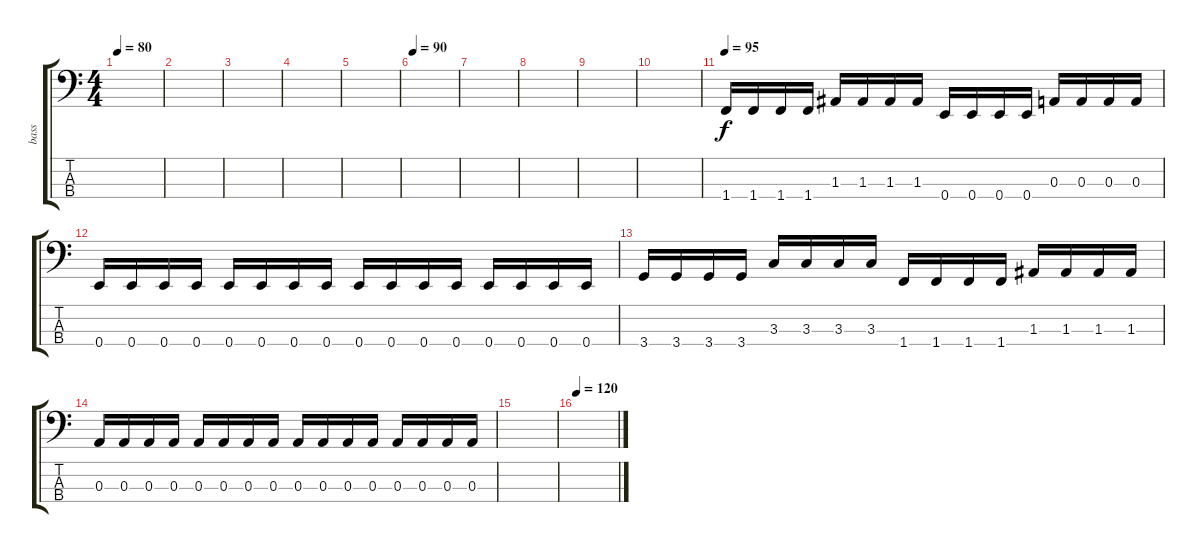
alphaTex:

\track ("bass" "bass") {instrument electricbassfinger}
\staff {score tabs}
\tuning (G2 D2 A1 E1) {hide}
\ts (4 4)
\tempo 80
\clef f4
\ks c
|
|
|
|
|
\tempo 90
|
|
|
|
|
\tempo 95
1.4.16{dy f} 1.4.16 1.4.16 1.4.16 1.3.16 1.3.16 1.3.16 1.3.16 0.4.16 0.4.16 0.4.16 0.4.16 0.3.16 0.3.16 0.3.16 0.3.16 |
0.4.16 0.4.16 0.4.16 0.4.16 0.4.16 0.4.16 0.4.16 0.4.16 0.4.16 0.4.16 0.4.16 0.4.16 0.4.16 0.4.16 0.4.16 0.4.16 |
3.4.16 3.4.16 3.4.16 3.4.16 3.3.16 3.3.16 3.3.16 3.3.16 1.4.16 1.4.16 1.4.16 1.4.16 1.3.16 1.3.16 1.3.16 1.3.16 |
0.3.16 0.3.16 0.3.16 0.3.16 0.3.16 0.3.16 0.3.16 0.3.16 0.3.16 0.3.16 0.3.16 0.3.16 0.3.16 0.3.16 0.3.16 0.3.16 |
|
\tempo 120
